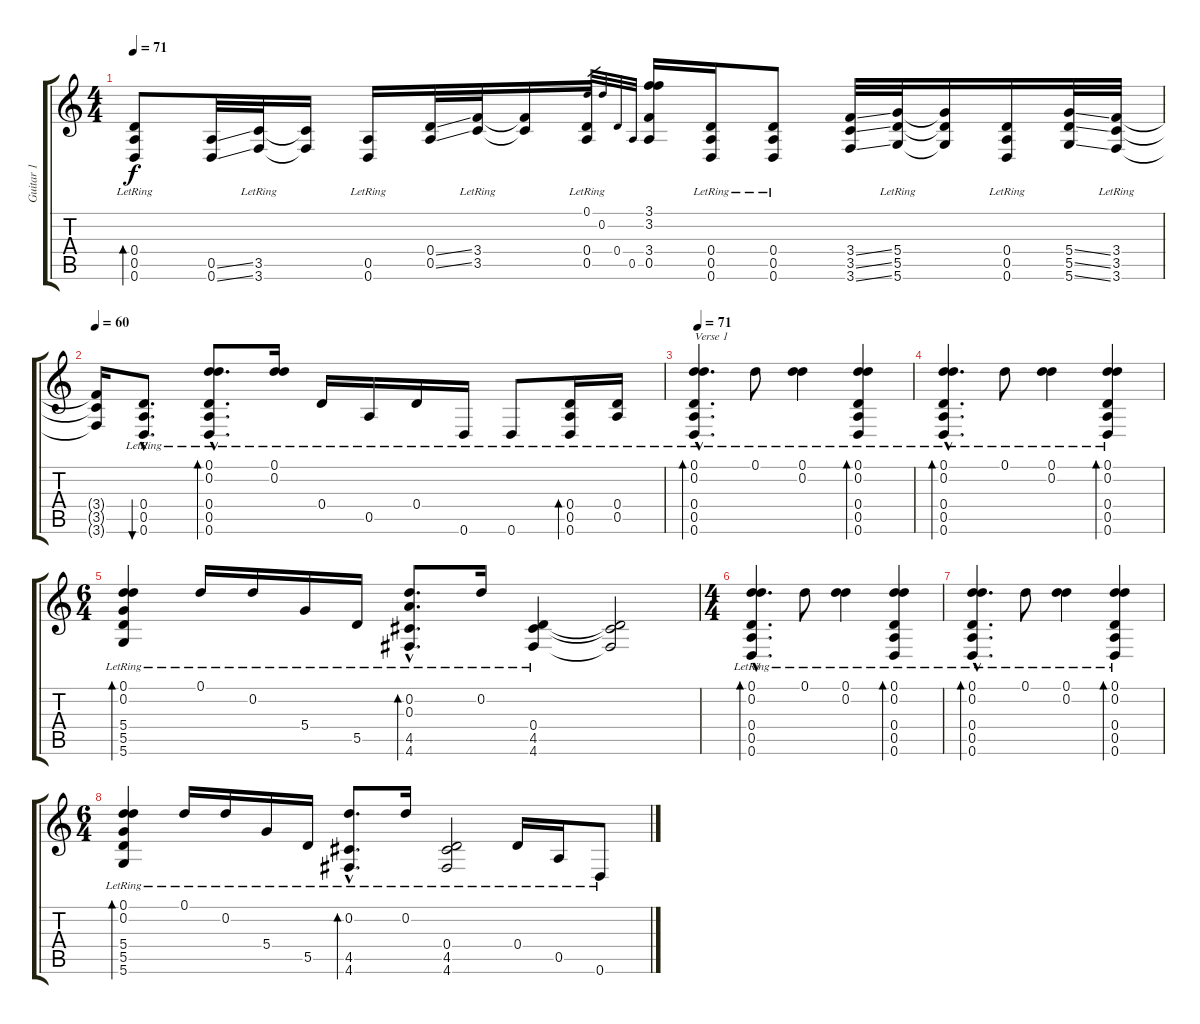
\track ("Guitar 1" "Guitar 1") {instrument acousticguitarsteel}
\staff {score tabs}
\tuning (D4 D4 A3 D3 A2 D2) {hide}
\ts (4 4)
\tempo 71
\clef g2
\ks c
(0.4{lr} 0.5{lr} 0.6{lr}).8{bd 240 dy f} (0.5{ss} 0.6{ss}).32 (3.5{lr} 3.6{lr}).32 (3.5{t} 3.6{t}).16 (0.5{lr} 0.6{lr}).16 (0.4{ss} 0.5{ss}).32 (3.4{lr} 3.5{lr}).32 (3.4{t} 3.5{t}).16 (0.4{lr} 0.5{lr}).16 0.1.32{gr} 0.2.32{gr} 0.4.32{gr} 0.5.32{gr} (3.1 3.2 3.4 0.5).16 (0.4{lr} 0.5{lr} 0.6{lr}).16 (0.4{lr} 0.5{lr} 0.6{lr}).8 (3.4{ss} 3.5{ss} 3.6{ss}).32 (5.4{lr} 5.5{lr} 5.6{lr}).32 (5.4{t} 5.5{t} 5.6{t}).16 (0.4{lr} 0.5{lr} 0.6{lr}).16 (5.4{ss} 5.5{ss} 5.6{ss}).32 (3.4{lr} 3.5{lr} 3.6{lr}).32 |
\tempo 60
(3.4{t} 3.5{t} 3.6{t}).16 (0.4{hac lr} 0.5{hac lr} 0.6{hac lr}).8{d bu 240} (0.1{hac lr} 0.2{hac lr} 0.4{hac lr} 0.5{hac lr} 0.6{hac lr}).8{d bd 240} (0.1{lr} 0.2{lr}).16 0.4{lr}.16 0.5{lr}.16 0.4{lr}.16 0.6{lr}.16 0.6{lr}.8 (0.4{lr} 0.5{lr} 0.6{lr}).16{bd 240} (0.4{lr} 0.5{lr}).16 |
\tempo 71
(0.1{hac lr} 0.2{hac lr} 0.4{hac lr} 0.5{hac lr} 0.6{hac lr}).4{d bd 240 txt "Verse 1"} 0.1{lr}.8 (0.1{lr} 0.2{lr}).4 (0.1{lr} 0.2{lr} 0.4{lr} 0.5{lr} 0.6{lr}).4{bd 240} |
(0.1{hac lr} 0.2{hac lr} 0.4{hac lr} 0.5{hac lr} 0.6{hac lr}).4{d bd 240} 0.1{lr}.8 (0.1{lr} 0.2{lr}).4 (0.1{lr} 0.2{lr} 0.4{lr} 0.5{lr} 0.6{lr}).4{bd 240} |
\ts (6 4)
(0.1{lr} 0.2{lr} 5.4{lr} 5.5{lr} 5.6{lr}).4{bd 240} 0.1{lr}.16 0.2{lr}.16 5.4{lr}.16 5.5{lr}.16 (0.2{hac lr} 0.3{hac lr} 4.5{hac lr} 4.6{hac lr}).8{d bd 240} 0.2{lr}.16 (0.4{lr} 4.5{lr} 4.6{lr}).4 (0.4{t} 4.5{t} 4.6{t}).2 |
\ts (4 4)
(0.1{hac lr} 0.2{hac lr} 0.4{hac lr} 0.5{hac lr} 0.6{hac lr}).4{d bd 240} 0.1{lr}.8 (0.1{lr} 0.2{lr}).4 (0.1{lr} 0.2{lr} 0.4{lr} 0.5{lr} 0.6{lr}).4{bd 240} |
(0.1{hac lr} 0.2{hac lr} 0.4{hac lr} 0.5{hac lr} 0.6{hac lr}).4{d bd 240} 0.1{lr}.8 (0.1{lr} 0.2{lr}).4 (0.1{lr} 0.2{lr} 0.4{lr} 0.5{lr} 0.6{lr}).4{bd 240} |
\ts (6 4)
(0.1{lr} 0.2{lr} 5.4{lr} 5.5{lr} 5.6{lr}).4{bd 240} 0.1{lr}.16 0.2{lr}.16 5.4{lr}.16 5.5{lr}.16 (0.2{hac lr} 4.5{hac lr} 4.6{hac lr}).8{d bd 240} 0.2{lr}.16 (0.4{lr} 4.5{lr} 4.6{lr}).2 0.4{lr}.16 0.5{lr}.16 0.6{lr}.8
